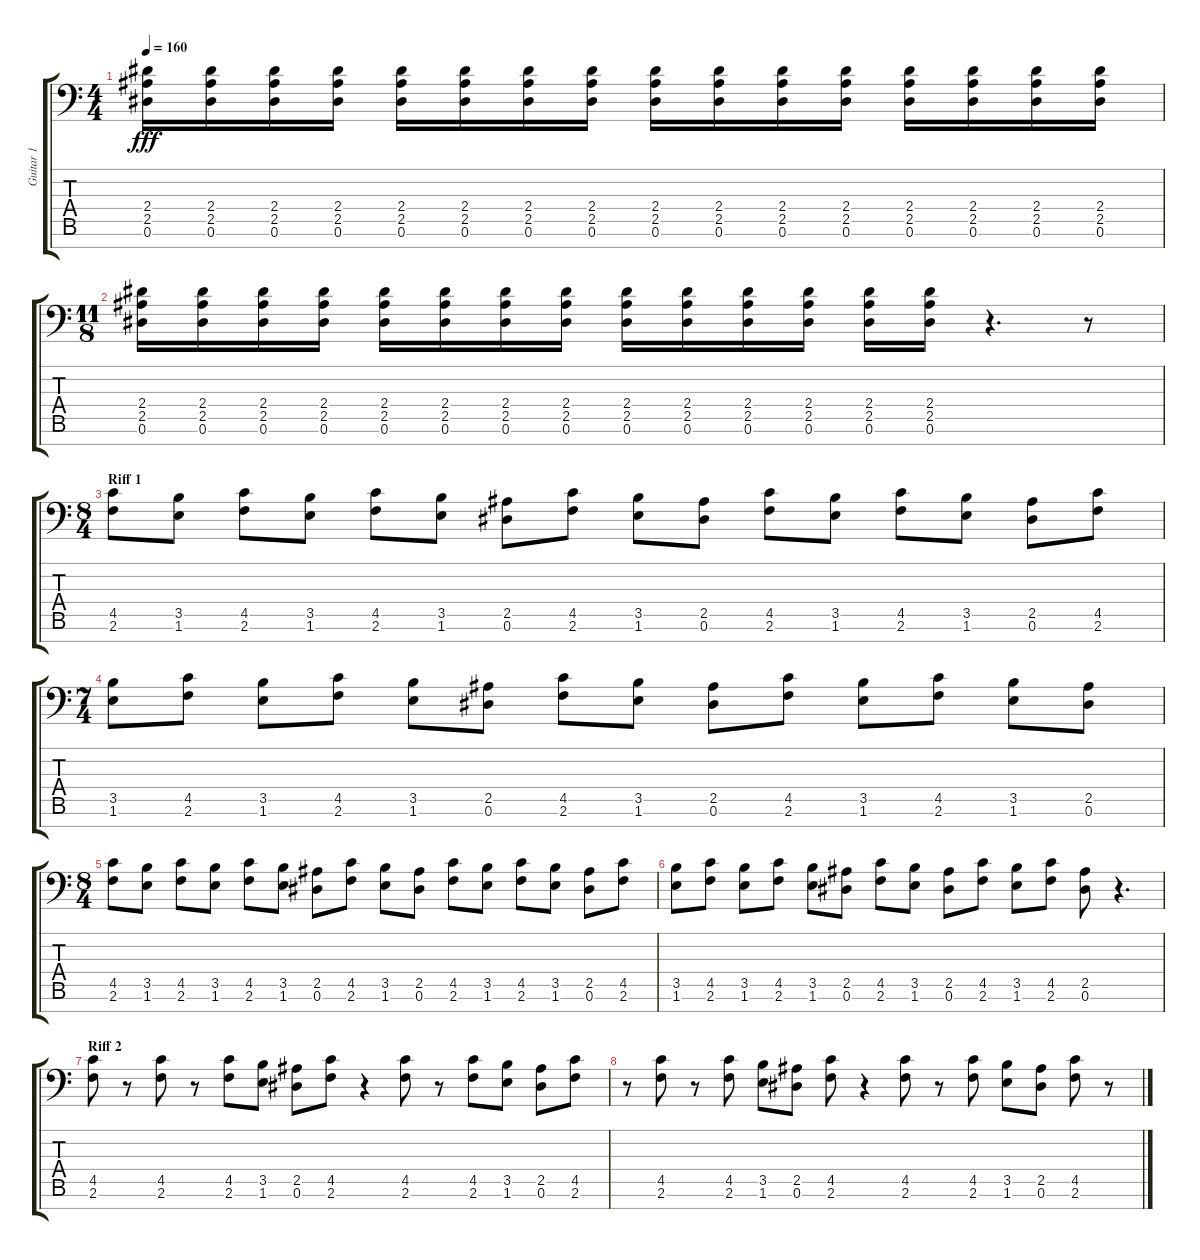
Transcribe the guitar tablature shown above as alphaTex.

\track ("Guitar 1" "Guitar 1") {instrument distortionguitar}
\staff {score tabs}
\tuning (Eb4 Bb3 Gb3 Db3 Ab2 Eb2 Bb1) {hide}
\ts (4 4)
\tempo 160
\clef f4
\ks c
(2.4 2.5 0.6).16{dy fff instrument distortionguitar} (2.4 2.5 0.6).16 (2.4 2.5 0.6).16 (2.4 2.5 0.6).16 (2.4 2.5 0.6).16 (2.4 2.5 0.6).16 (2.4 2.5 0.6).16 (2.4 2.5 0.6).16 (2.4 2.5 0.6).16 (2.4 2.5 0.6).16 (2.4 2.5 0.6).16 (2.4 2.5 0.6).16 (2.4 2.5 0.6).16 (2.4 2.5 0.6).16 (2.4 2.5 0.6).16 (2.4 2.5 0.6).16 |
\ts (11 8)
(2.4 2.5 0.6).16 (2.4 2.5 0.6).16 (2.4 2.5 0.6).16 (2.4 2.5 0.6).16 (2.4 2.5 0.6).16 (2.4 2.5 0.6).16 (2.4 2.5 0.6).16 (2.4 2.5 0.6).16 (2.4 2.5 0.6).16 (2.4 2.5 0.6).16 (2.4 2.5 0.6).16 (2.4 2.5 0.6).16 (2.4 2.5 0.6).16 (2.4 2.5 0.6).16 r.4{d} r.8 |
\ts (8 4)
\section ("" "Riff 1")
(4.5 2.6).8 (3.5 1.6).8 (4.5 2.6).8 (3.5 1.6).8 (4.5 2.6).8 (3.5 1.6).8 (2.5 0.6).8 (4.5 2.6).8 (3.5 1.6).8 (2.5 0.6).8 (4.5 2.6).8 (3.5 1.6).8 (4.5 2.6).8 (3.5 1.6).8 (2.5 0.6).8 (4.5 2.6).8 |
\ts (7 4)
(3.5 1.6).8 (4.5 2.6).8 (3.5 1.6).8 (4.5 2.6).8 (3.5 1.6).8 (2.5 0.6).8 (4.5 2.6).8 (3.5 1.6).8 (2.5 0.6).8 (4.5 2.6).8 (3.5 1.6).8 (4.5 2.6).8 (3.5 1.6).8 (2.5 0.6).8 |
\ts (8 4)
(4.5 2.6).8 (3.5 1.6).8 (4.5 2.6).8 (3.5 1.6).8 (4.5 2.6).8 (3.5 1.6).8 (2.5 0.6).8 (4.5 2.6).8 (3.5 1.6).8 (2.5 0.6).8 (4.5 2.6).8 (3.5 1.6).8 (4.5 2.6).8 (3.5 1.6).8 (2.5 0.6).8 (4.5 2.6).8 |
(3.5 1.6).8 (4.5 2.6).8 (3.5 1.6).8 (4.5 2.6).8 (3.5 1.6).8 (2.5 0.6).8 (4.5 2.6).8 (3.5 1.6).8 (2.5 0.6).8 (4.5 2.6).8 (3.5 1.6).8 (4.5 2.6).8 (2.5 0.6).8 r.4{d} |
\section ("" "Riff 2")
(4.5 2.6).8 r.8 (4.5 2.6).8 r.8 (4.5 2.6).8 (3.5 1.6).8 (2.5 0.6).8 (4.5 2.6).8 r.4 (4.5 2.6).8 r.8 (4.5 2.6).8 (3.5 1.6).8 (2.5 0.6).8 (4.5 2.6).8 |
r.8 (4.5 2.6).8 r.8 (4.5 2.6).8 (3.5 1.6).8 (2.5 0.6).8 (4.5 2.6).8 r.4 (4.5 2.6).8 r.8 (4.5 2.6).8 (3.5 1.6).8 (2.5 0.6).8 (4.5 2.6).8 r.8
